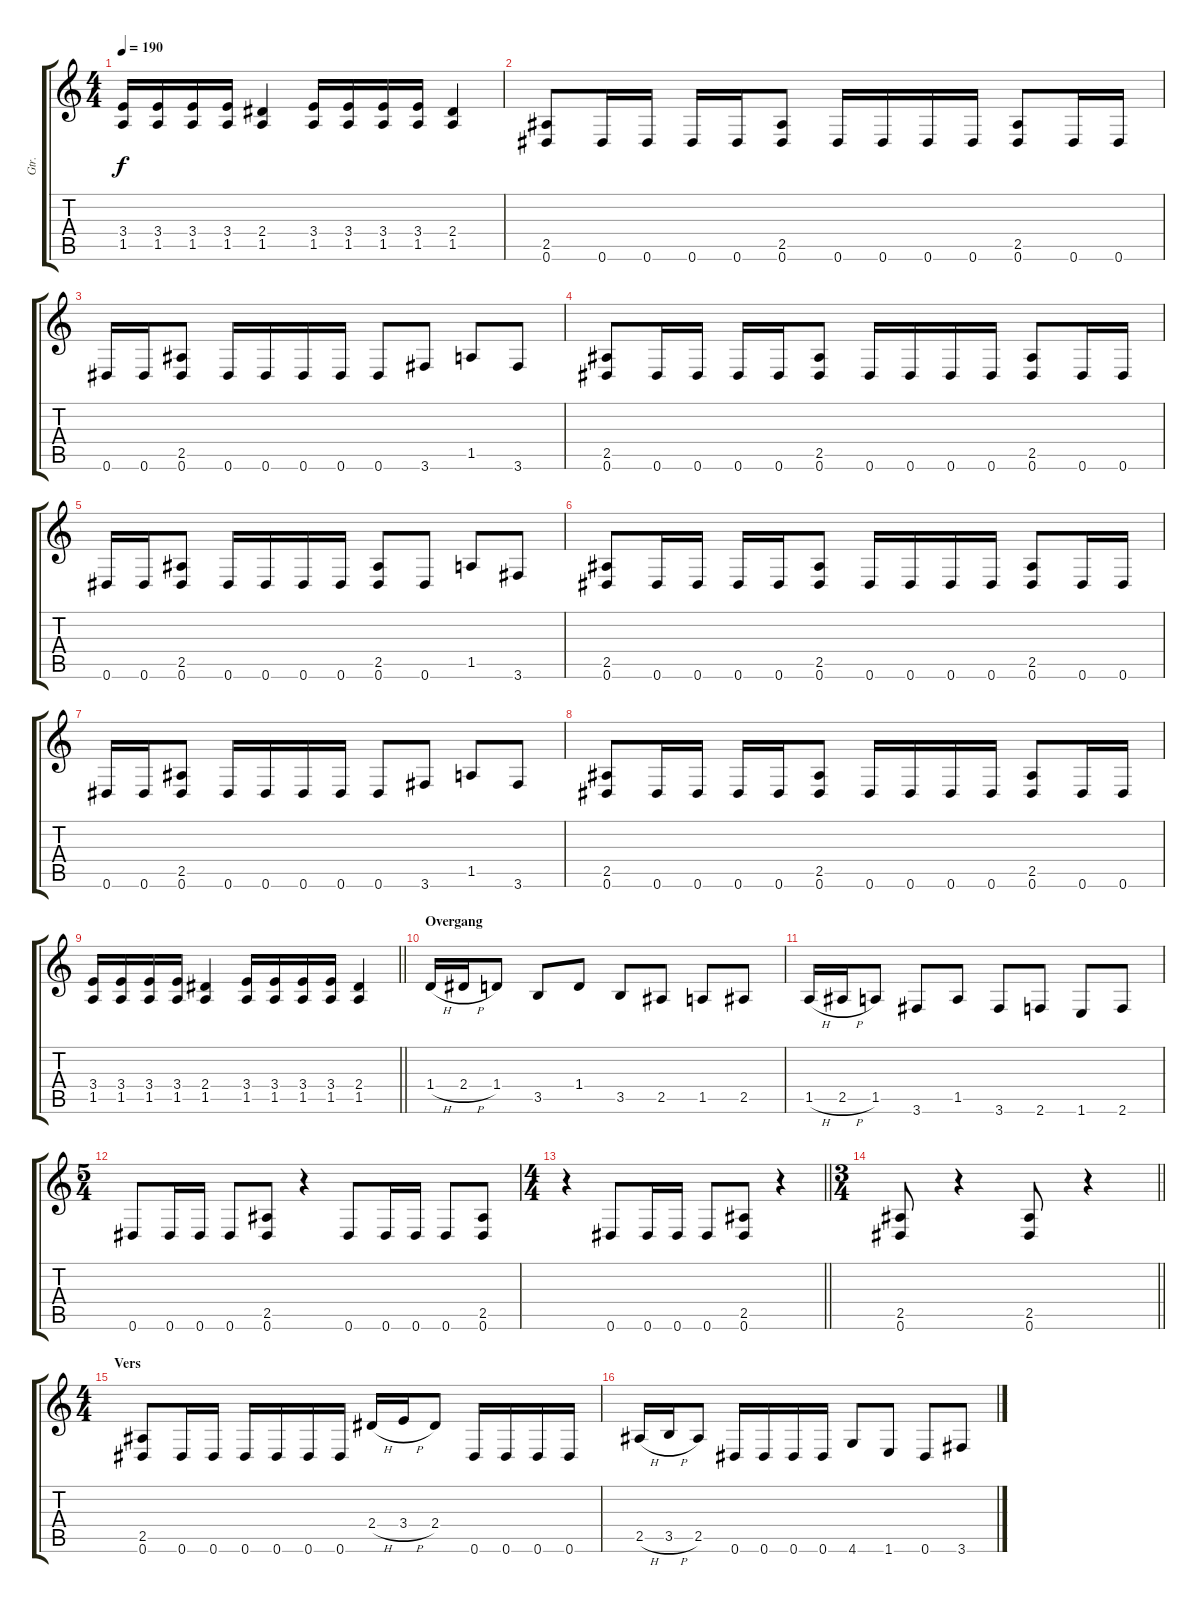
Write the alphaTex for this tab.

\track ("Gtr." "Gtr.") {instrument distortionguitar}
\staff {score tabs}
\tuning (Eb4 Bb3 Gb3 Db3 Ab2 Eb2) {hide}
\ts (4 4)
\tempo 190
\clef g2
\ks c
(3.4 1.5).16{dy f} (3.4 1.5).16 (3.4 1.5).16 (3.4 1.5).16 (2.4 1.5).4 (3.4 1.5).16 (3.4 1.5).16 (3.4 1.5).16 (3.4 1.5).16 (2.4 1.5).4 |
(2.5 0.6).8 0.6.16 0.6.16 0.6.16 0.6.16 (2.5 0.6).8 0.6.16 0.6.16 0.6.16 0.6.16 (2.5 0.6).8 0.6.16 0.6.16 |
0.6.16 0.6.16 (2.5 0.6).8 0.6.16 0.6.16 0.6.16 0.6.16 0.6.8 3.6.8 1.5.8 3.6.8 |
(2.5 0.6).8 0.6.16 0.6.16 0.6.16 0.6.16 (2.5 0.6).8 0.6.16 0.6.16 0.6.16 0.6.16 (2.5 0.6).8 0.6.16 0.6.16 |
0.6.16 0.6.16 (2.5 0.6).8 0.6.16 0.6.16 0.6.16 0.6.16 (2.5 0.6).8 0.6.8 1.5.8 3.6.8 |
(2.5 0.6).8 0.6.16 0.6.16 0.6.16 0.6.16 (2.5 0.6).8 0.6.16 0.6.16 0.6.16 0.6.16 (2.5 0.6).8 0.6.16 0.6.16 |
0.6.16 0.6.16 (2.5 0.6).8 0.6.16 0.6.16 0.6.16 0.6.16 0.6.8 3.6.8 1.5.8 3.6.8 |
(2.5 0.6).8 0.6.16 0.6.16 0.6.16 0.6.16 (2.5 0.6).8 0.6.16 0.6.16 0.6.16 0.6.16 (2.5 0.6).8 0.6.16 0.6.16 |
\barLineRight lightlight
(3.4 1.5).16 (3.4 1.5).16 (3.4 1.5).16 (3.4 1.5).16 (2.4 1.5).4 (3.4 1.5).16 (3.4 1.5).16 (3.4 1.5).16 (3.4 1.5).16 (2.4 1.5).4 |
\section ("" "Overgang")
1.4{h}.16 2.4{h}.16 1.4.8 3.5.8 1.4.8 3.5.8 2.5.8 1.5.8 2.5.8 |
1.5{h}.16 2.5{h}.16 1.5.8 3.6.8 1.5.8 3.6.8 2.6.8 1.6.8 2.6.8 |
\ts (5 4)
0.6.8 0.6.16 0.6.16 0.6.8 (2.5 0.6).8 r.4 0.6.8 0.6.16 0.6.16 0.6.8 (2.5 0.6).8 |
\ts (4 4)
\barLineRight lightlight
r.4 0.6.8 0.6.16 0.6.16 0.6.8 (2.5 0.6).8 r.4 |
\ts (3 4)
\barLineRight lightlight
(2.5 0.6).8 r.4 (2.5 0.6).8 r.4 |
\ts (4 4)
\section ("" "Vers")
(2.5 0.6).8 0.6.16 0.6.16 0.6.16 0.6.16 0.6.16 0.6.16 2.4{h}.16 3.4{h}.16 2.4.8 0.6.16 0.6.16 0.6.16 0.6.16 |
2.5{h}.16 3.5{h}.16 2.5.8 0.6.16 0.6.16 0.6.16 0.6.16 4.6.8 1.6.8 0.6.8 3.6.8
